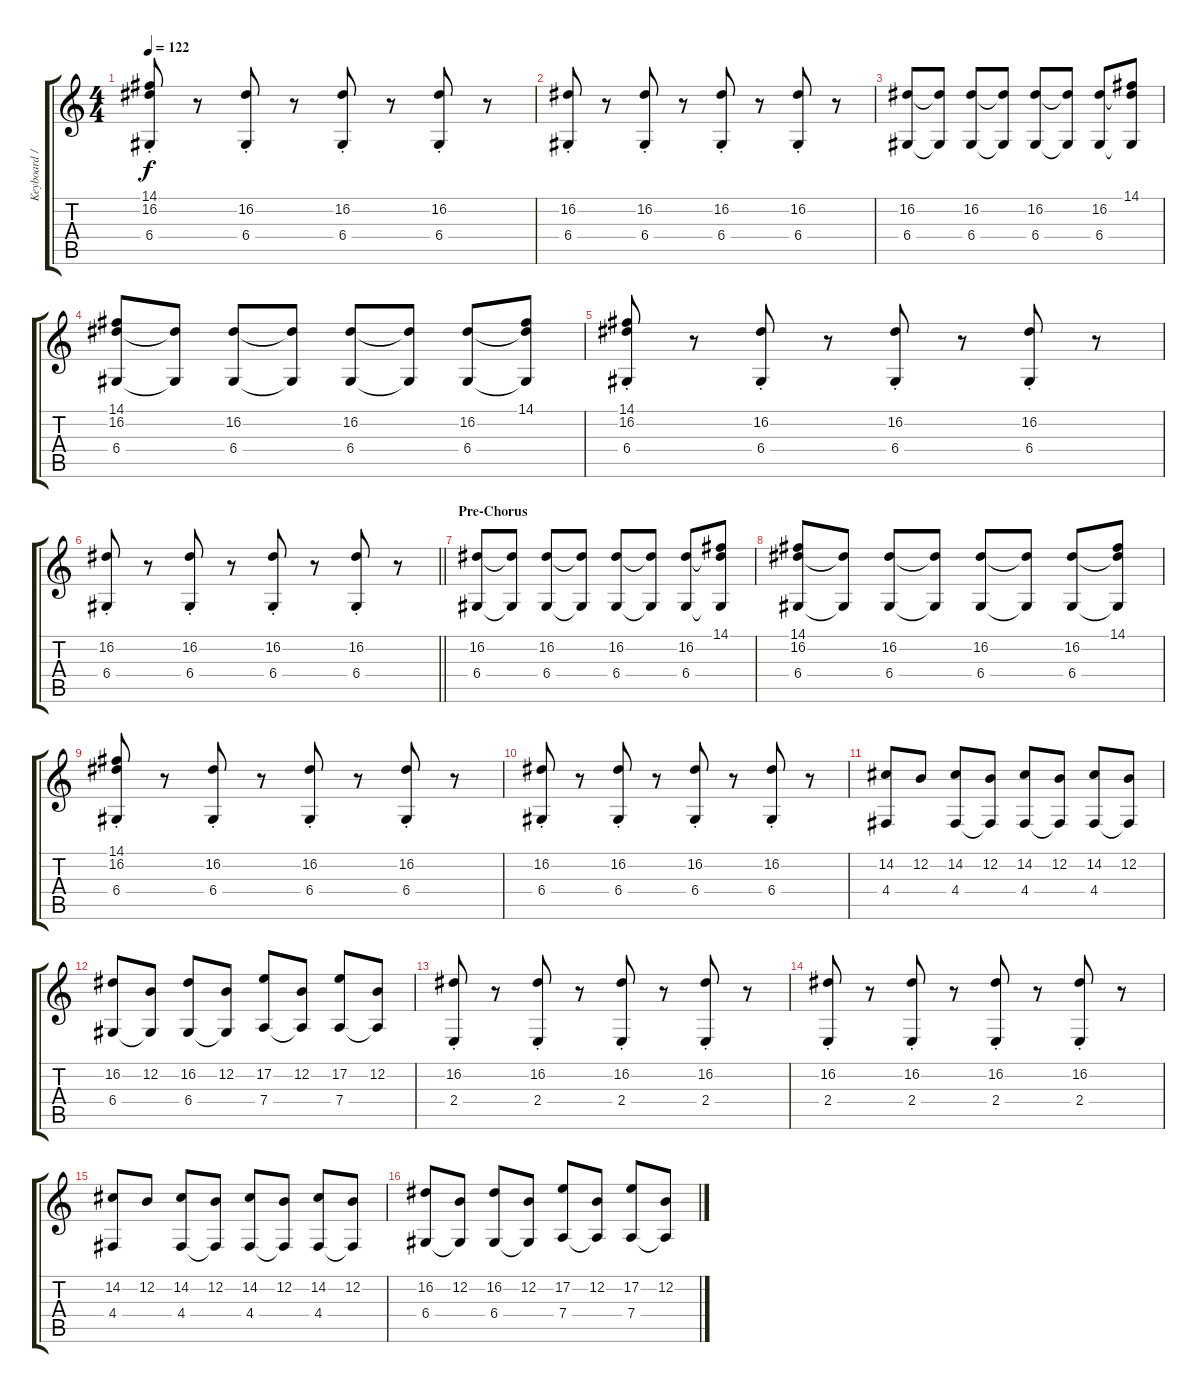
\track ("Keyboard / Synth 1" "Keyboard /") {instrument lead2sawtooth}
\staff {score tabs}
\tuning (E4 B3 G3 D3 A2 E2) {hide}
\ts (4 4)
\tempo 122
\clef g2
\ks c
(14.1 16.2 6.4{st}).8{dy f} r.8 (16.2{st} 6.4{st}).8 r.8 (16.2{st} 6.4{st}).8 r.8 (16.2{st} 6.4{st}).8 r.8 |
(16.2{st} 6.4{st}).8 r.8 (16.2{st} 6.4{st}).8 r.8 (16.2{st} 6.4{st}).8 r.8 (16.2{st} 6.4{st}).8 r.8 |
(16.2 6.4).8 (16.2{t} 6.4{t}).8 (16.2 6.4).8 (16.2{t} 6.4{t}).8 (16.2 6.4).8 (16.2{t} 6.4{t}).8 (16.2 6.4).8 (14.1 16.2{t} 6.4{t}).8 |
(14.1 16.2 6.4).8 (16.2{t} 6.4{t}).8 (16.2 6.4).8 (16.2{t} 6.4{t}).8 (16.2 6.4).8 (16.2{t} 6.4{t}).8 (16.2 6.4).8 (14.1 16.2{t} 6.4{t}).8 |
(14.1 16.2 6.4{st}).8 r.8 (16.2{st} 6.4{st}).8 r.8 (16.2{st} 6.4{st}).8 r.8 (16.2{st} 6.4{st}).8 r.8 |
\barLineRight lightlight
(16.2{st} 6.4{st}).8 r.8 (16.2{st} 6.4{st}).8 r.8 (16.2{st} 6.4{st}).8 r.8 (16.2{st} 6.4{st}).8 r.8 |
\section ("" "Pre-Chorus")
(16.2 6.4).8 (16.2{t} 6.4{t}).8 (16.2 6.4).8 (16.2{t} 6.4{t}).8 (16.2 6.4).8 (16.2{t} 6.4{t}).8 (16.2 6.4).8 (14.1 16.2{t} 6.4{t}).8 |
(14.1 16.2 6.4).8 (16.2{t} 6.4{t}).8 (16.2 6.4).8 (16.2{t} 6.4{t}).8 (16.2 6.4).8 (16.2{t} 6.4{t}).8 (16.2 6.4).8 (14.1 16.2{t} 6.4{t}).8 |
(14.1 16.2 6.4{st}).8 r.8 (16.2{st} 6.4{st}).8 r.8 (16.2{st} 6.4{st}).8 r.8 (16.2{st} 6.4{st}).8 r.8 |
(16.2{st} 6.4{st}).8 r.8 (16.2{st} 6.4{st}).8 r.8 (16.2{st} 6.4{st}).8 r.8 (16.2{st} 6.4{st}).8 r.8 |
(14.2 4.4).8 12.2.8 (14.2 4.4).8 (12.2 4.4{t}).8 (14.2 4.4).8 (12.2 4.4{t}).8 (14.2 4.4).8 (12.2 4.4{t}).8 |
(16.2 6.4).8 (12.2 6.4{t}).8 (16.2 6.4).8 (12.2 6.4{t}).8 (17.2 7.4).8 (12.2 7.4{t}).8 (17.2 7.4).8 (12.2 7.4{t}).8 |
(16.2{st} 2.4{st}).8 r.8 (16.2{st} 2.4{st}).8 r.8 (16.2{st} 2.4{st}).8 r.8 (16.2{st} 2.4{st}).8 r.8 |
(16.2{st} 2.4{st}).8 r.8 (16.2{st} 2.4{st}).8 r.8 (16.2{st} 2.4{st}).8 r.8 (16.2{st} 2.4{st}).8 r.8 |
(14.2 4.4).8 12.2.8 (14.2 4.4).8 (12.2 4.4{t}).8 (14.2 4.4).8 (12.2 4.4{t}).8 (14.2 4.4).8 (12.2 4.4{t}).8 |
(16.2 6.4).8 (12.2 6.4{t}).8 (16.2 6.4).8 (12.2 6.4{t}).8 (17.2 7.4).8 (12.2 7.4{t}).8 (17.2 7.4).8 (12.2 7.4{t}).8
